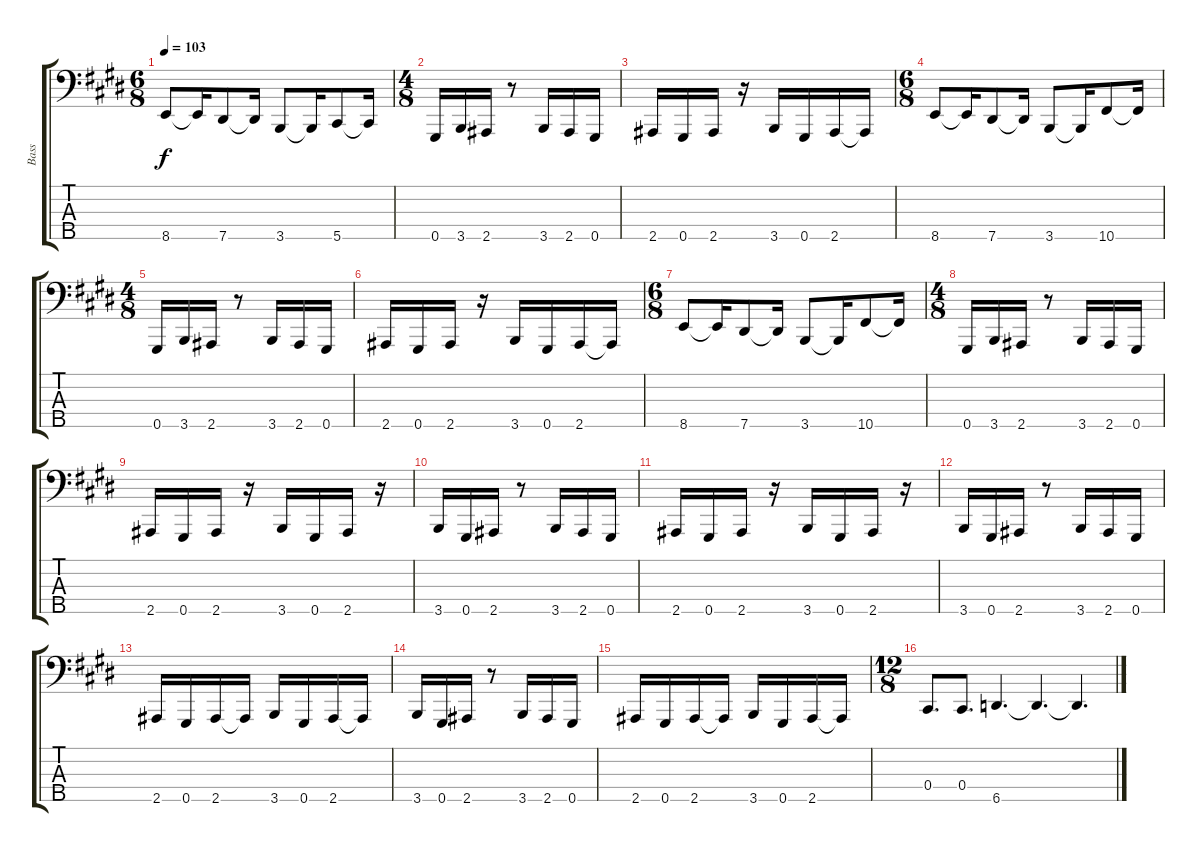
\track ("Bass" "Bass") {instrument distortionguitar}
\staff {score tabs}
\tuning (E2 B1 Gb1 Db1 Ab0) {hide}
\ts (6 8)
\tempo 103
\clef f4
\ks e
8.5.8{dy f} 8.5{t}.16 7.5.8 7.5{t}.16 3.5.8 3.5{t}.16 5.5.8 5.5{t}.16 |
\ts (4 8)
\ks c#minor
0.5.16 3.5.16 2.5.16 r.8 3.5.16 2.5.16 0.5.16 |
2.5.16 0.5.16 2.5.16 r.16 3.5.16 0.5.16 2.5.16 2.5{t}.16 |
\ts (6 8)
8.5.8 8.5{t}.16 7.5.8 7.5{t}.16 3.5.8 3.5{t}.16 10.5.8 10.5{t}.16 |
\ts (4 8)
\ks e
0.5.16 3.5.16 2.5.16 r.8 3.5.16 2.5.16 0.5.16 |
\ks c#minor
2.5.16 0.5.16 2.5.16 r.16 3.5.16 0.5.16 2.5.16 2.5{t}.16 |
\ts (6 8)
8.5.8 8.5{t}.16 7.5.8 7.5{t}.16 3.5.8 3.5{t}.16 10.5.8 10.5{t}.16 |
\ts (4 8)
\ks e
0.5.16 3.5.16 2.5.16 r.8 3.5.16 2.5.16 0.5.16 |
\ks c#minor
2.5.16 0.5.16 2.5.16 r.16 3.5.16 0.5.16 2.5.16 r.16 |
3.5.16 0.5.16 2.5.16 r.8 3.5.16 2.5.16 0.5.16 |
2.5.16 0.5.16 2.5.16 r.16 3.5.16 0.5.16 2.5.16 r.16 |
\ks e
3.5.16 0.5.16 2.5.16 r.8 3.5.16 2.5.16 0.5.16 |
\ks c#minor
2.5.16 0.5.16 2.5.16 2.5{t}.16 3.5.16 0.5.16 2.5.16 2.5{t}.16 |
3.5.16 0.5.16 2.5.16 r.8 3.5.16 2.5.16 0.5.16 |
2.5.16 0.5.16 2.5.16 2.5{t}.16 3.5.16 0.5.16 2.5.16 2.5{t}.16 |
\ts (12 8)
\ks e
0.4.8{d} 0.4.8{d} 6.5.4{d} 6.5{t}.4{d} 6.5{t}.4{d}
